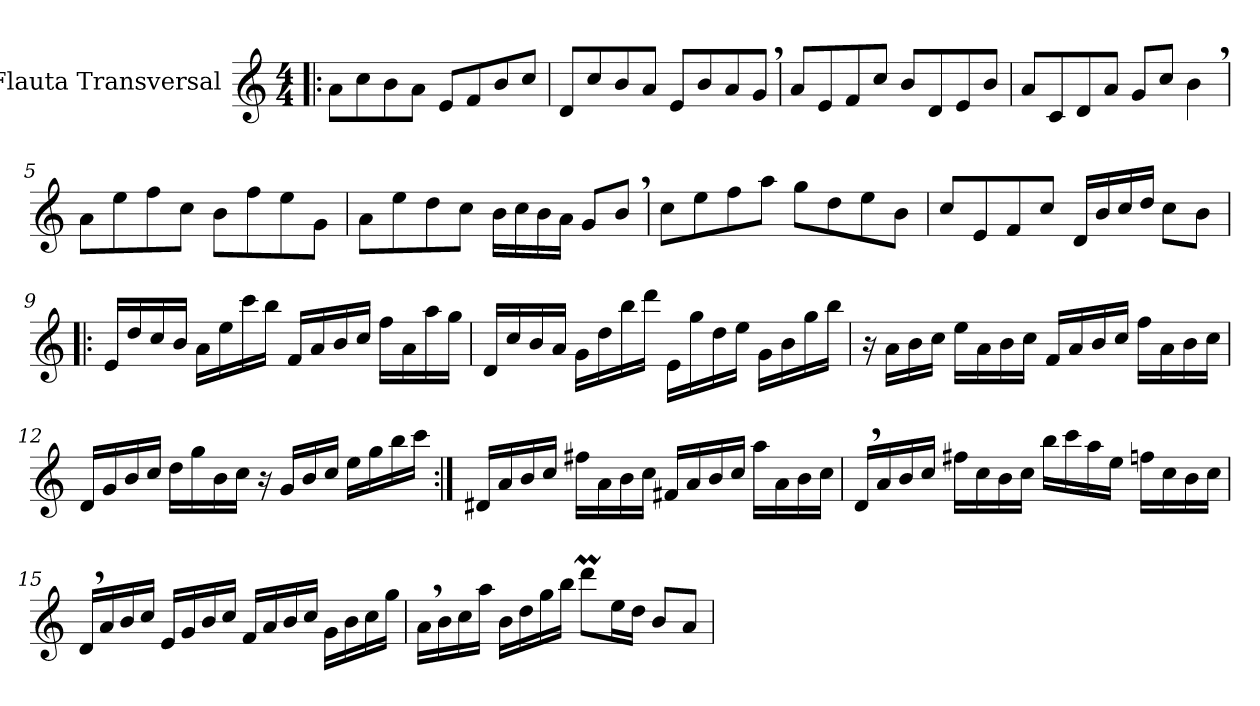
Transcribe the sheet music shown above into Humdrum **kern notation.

**kern
*part1
*staff1
*I"Flauta Transversal
*I'Fl.
*clefG2
*k[]
*M4/4
=1!|:
8a\L
8cc\
8b\
8a\J
8e/L
8f/
8b/
8cc/J
=2
8d/L
8cc/
8b/
8a/J
8e/L
8b/
8a/
8g,/J
=3
8a/L
8e/
8f/
8cc/J
8b/L
8d/
8e/
8b/J
=4
8a/L
8c/
8d/
8a/J
8g/L
8cc/J
4b,\
=5
8a\L
8ee\
8ff\
8cc\J
8b\L
8ff\
8ee\
8g\J
!!LO:LB:g=z
=6
8a\L
8ee\
8dd\
8cc\J
16b\LL
16cc\
16b\
16a\JJ
8g/L
8b,/J
=7
8cc\L
8ee\
8ff\
8aa\J
8gg\L
8dd\
8ee\
8b\J
=8
8cc/L
8e/
8f/
8cc/J
16d/LL
16b/
16cc/
16dd/JJ
8cc\L
8b\J
=9!|:
16e/LL
16dd/
16cc/
16b/JJ
16a\LL
16ee\
16ccc\
16bb\JJ
16f/LL
16a/
16b/
16cc/JJ
16ff\LL
16a\
16aa\
16gg\JJ
!!LO:LB:g=z
=10
16d/LL
16cc/
16b/
16a/JJ
16g\LL
16dd\
16bb\
16ddd\JJ
16e\LL
16gg\
16dd\
16ee\JJ
16g\LL
16b\
16gg\
16bb\JJ
=11
16r
16a\LL
16b\
16cc\JJ
16ee\LL
16a\
16b\
16cc\JJ
16f/LL
16a/
16b/
16cc/JJ
16ff\LL
16a\
16b\
16cc\JJ
=12
16d/LL
16g/
16b/
16cc/JJ
16dd\LL
16gg\
16b\
16cc\JJ
16r
16g/LL
16b/
16cc/JJ
16ee\LL
16gg\
16bb\
16ccc\JJ
!!LO:LB:g=z
=13:|!
16d#X/LL
16a/
16b/
16cc/JJ
16ff#X\LL
16a\
16b\
16cc\JJ
16f#X/LL
16a/
16b/
16cc/JJ
16aa\LL
16a\
16b\
16cc\JJ
=14
16d,/LL
16a/
16b/
16cc/JJ
16ff#X\LL
16cc\
16b\
16cc\JJ
16bb\LL
16ccc\
16aa\
16ee\JJ
16ffn\LL
16cc\
16b\
16cc\JJ
!!LO:LB:g=z
=15
16d,/LL
16a/
16b/
16cc/JJ
16e/LL
16g/
16b/
16cc/JJ
16f/LL
16a/
16b/
16cc/JJ
16g\LL
16b\
16cc\
16gg\JJ
=16
16a,\LL
16b\
16cc\
16aa\JJ
16b\LL
16dd\
16gg\
16bb\JJ
8dddM\L
16ee\L
16dd\JJ
8b/L
8a/J
=
*-
